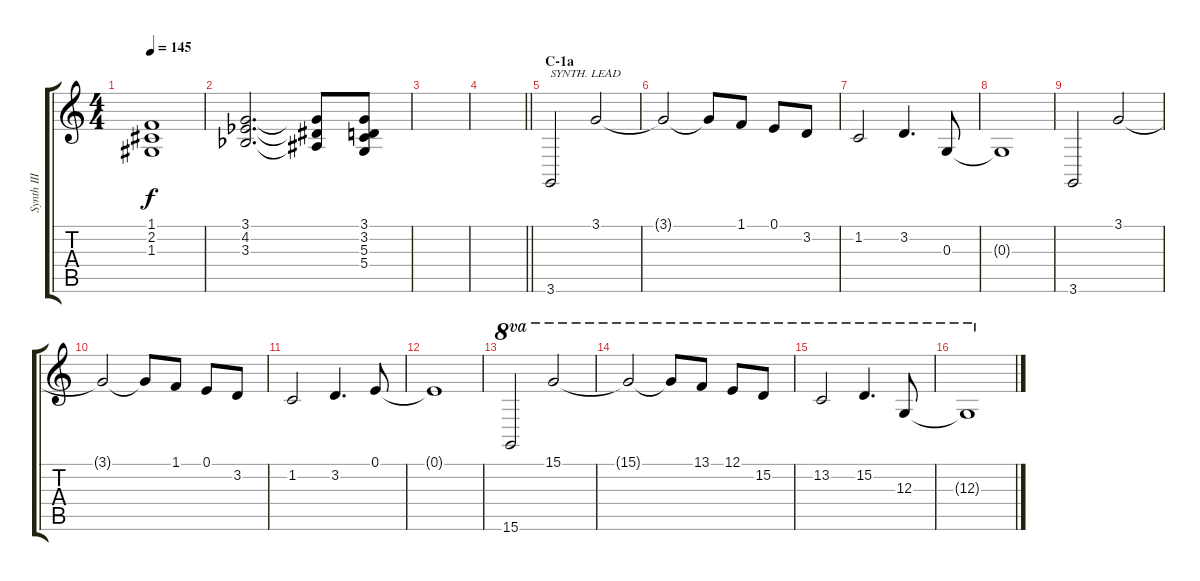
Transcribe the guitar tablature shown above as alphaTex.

\track ("Synth III (Kotobuki Tsumugi)" "Synth III ") {instrument fx6goblins}
\staff {score tabs}
\tuning (E4 B3 G3 D3 A2 E2) {hide}
\ts (4 4)
\tempo 145
\clef g2
\ks c
(1.1{t} 2.2{t} 1.3{t}).1{dy f} |
(3.1 4.2{acc b} 3.3{acc b}).2{d} (3.1{t} 4.2{t} 3.3{t}).8 (3.1 3.2 5.3 5.4).8 |
|
\barLineRight lightlight
|
\section ("" "C-1a")
3.6.2{txt "SYNTH. LEAD" instrument pad1newage} 3.1.2 |
3.1{t}.2 3.1{t}.8 1.1.8 0.1.8 3.2.8 |
1.2.2 3.2.4{d} 0.3.8 |
0.3{t}.1 |
3.6.2 3.1.2 |
3.1{t}.2 3.1{t}.8 1.1.8 0.1.8 3.2.8 |
1.2.2 3.2.4{d} 0.1.8 |
0.1{t}.1 |
15.6.2{ot 8va} 15.1.2{ot 8va} |
15.1{t}.2{ot 8va} 15.1{t}.8{ot 8va} 13.1.8{ot 8va} 12.1.8{ot 8va} 15.2.8{ot 8va} |
13.2.2{ot 8va} 15.2.4{d ot 8va} 12.3.8{ot 8va} |
12.3{t}.1{ot 8va}
